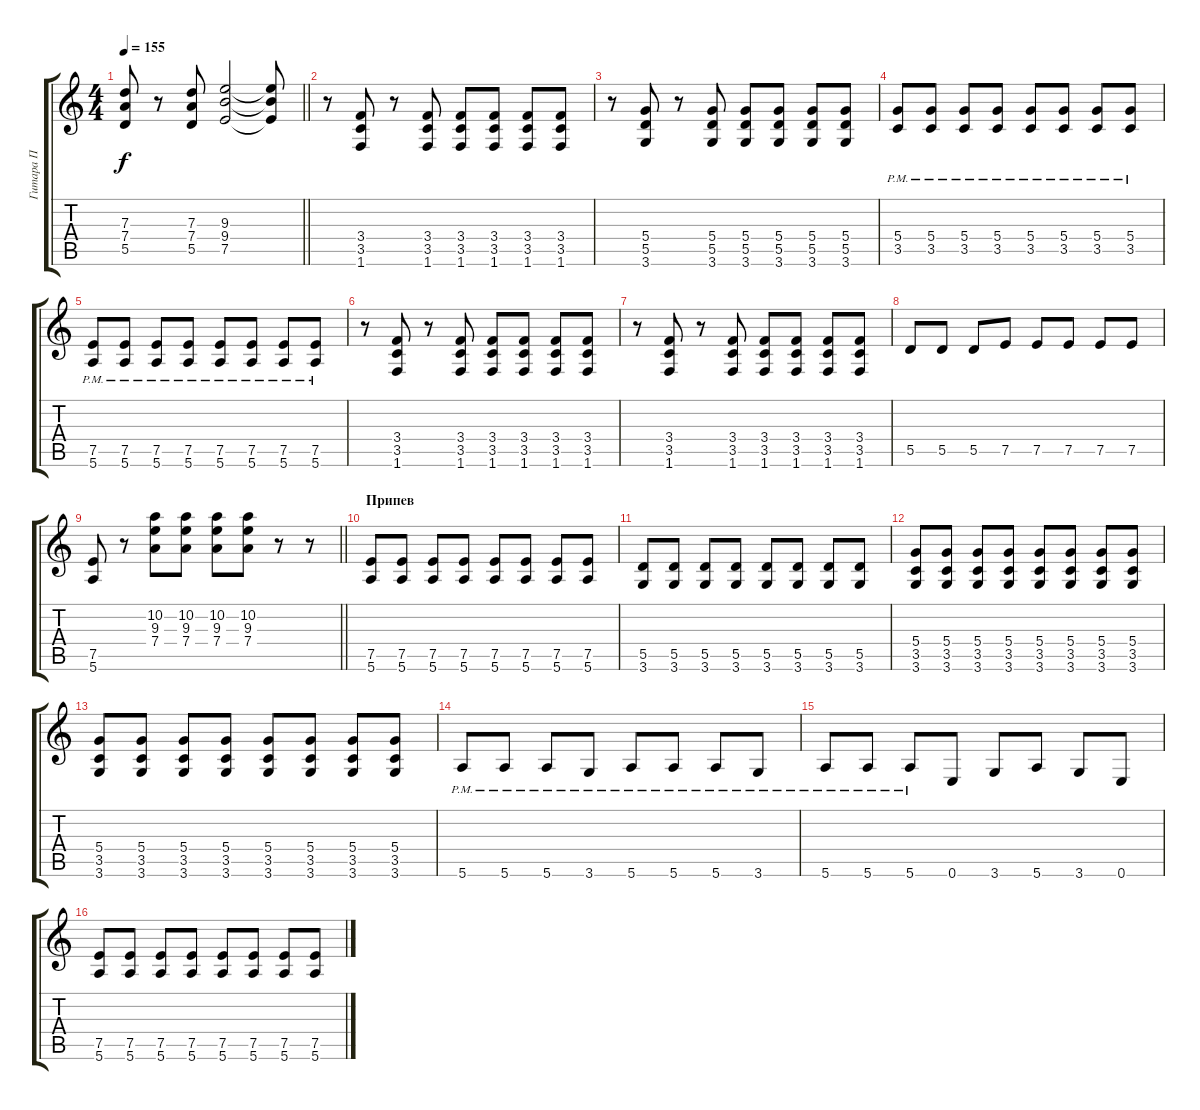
\track ("Гитара П" "Гитара П") {instrument distortionguitar}
\staff {score tabs}
\tuning (E4 B3 G3 D3 A2 E2) {hide}
\ts (4 4)
\tempo 155
\clef g2
\barLineRight lightlight
\ks c
(7.3 7.4 5.5).8{dy f} r.8 (7.3 7.4 5.5).8 (9.3 9.4 7.5).2 (9.3{t} 9.4{t} 7.5{t}).8 |
\section ("" " ")
r.8 (3.4 3.5 1.6).8 r.8 (3.4 3.5 1.6).8 (3.4 3.5 1.6).8 (3.4 3.5 1.6).8 (3.4 3.5 1.6).8 (3.4 3.5 1.6).8 |
r.8 (5.4 5.5 3.6).8 r.8 (5.4 5.5 3.6).8 (5.4 5.5 3.6).8 (5.4 5.5 3.6).8 (5.4 5.5 3.6).8 (5.4 5.5 3.6).8 |
(5.4{pm} 3.5{pm}).8 (5.4{pm} 3.5{pm}).8 (5.4{pm} 3.5{pm}).8 (5.4{pm} 3.5{pm}).8 (5.4{pm} 3.5{pm}).8 (5.4{pm} 3.5{pm}).8 (5.4{pm} 3.5{pm}).8 (5.4{pm} 3.5{pm}).8 |
(7.5{pm} 5.6{pm}).8 (7.5{pm} 5.6{pm}).8 (7.5{pm} 5.6{pm}).8 (7.5{pm} 5.6{pm}).8 (7.5{pm} 5.6{pm}).8 (7.5{pm} 5.6{pm}).8 (7.5{pm} 5.6{pm}).8 (7.5{pm} 5.6{pm}).8 |
r.8 (3.4 3.5 1.6).8 r.8 (3.4 3.5 1.6).8 (3.4 3.5 1.6).8 (3.4 3.5 1.6).8 (3.4 3.5 1.6).8 (3.4 3.5 1.6).8 |
r.8 (3.4 3.5 1.6).8 r.8 (3.4 3.5 1.6).8 (3.4 3.5 1.6).8 (3.4 3.5 1.6).8 (3.4 3.5 1.6).8 (3.4 3.5 1.6).8 |
5.5.8 5.5.8 5.5.8 7.5.8 7.5.8 7.5.8 7.5.8 7.5.8 |
\barLineRight lightlight
(7.5 5.6).8 r.8 (10.2 9.3 7.4).8 (10.2 9.3 7.4).8 (10.2 9.3 7.4).8 (10.2 9.3 7.4).8 r.8 r.8 |
\section ("" "Припев")
(7.5 5.6).8 (7.5 5.6).8 (7.5 5.6).8 (7.5 5.6).8 (7.5 5.6).8 (7.5 5.6).8 (7.5 5.6).8 (7.5 5.6).8 |
(5.5 3.6).8 (5.5 3.6).8 (5.5 3.6).8 (5.5 3.6).8 (5.5 3.6).8 (5.5 3.6).8 (5.5 3.6).8 (5.5 3.6).8 |
(5.4 3.5 3.6).8 (5.4 3.5 3.6).8 (5.4 3.5 3.6).8 (5.4 3.5 3.6).8 (5.4 3.5 3.6).8 (5.4 3.5 3.6).8 (5.4 3.5 3.6).8 (5.4 3.5 3.6).8 |
(5.4 3.5 3.6).8 (5.4 3.5 3.6).8 (5.4 3.5 3.6).8 (5.4 3.5 3.6).8 (5.4 3.5 3.6).8 (5.4 3.5 3.6).8 (5.4 3.5 3.6).8 (5.4 3.5 3.6).8 |
5.6{pm}.8 5.6{pm}.8 5.6{pm}.8 3.6{pm}.8 5.6{pm}.8 5.6{pm}.8 5.6{pm}.8 3.6{pm}.8 |
5.6{pm}.8 5.6{pm}.8 5.6{pm}.8 0.6.8 3.6.8 5.6.8 3.6.8 0.6.8 |
(7.5 5.6).8 (7.5 5.6).8 (7.5 5.6).8 (7.5 5.6).8 (7.5 5.6).8 (7.5 5.6).8 (7.5 5.6).8 (7.5 5.6).8
